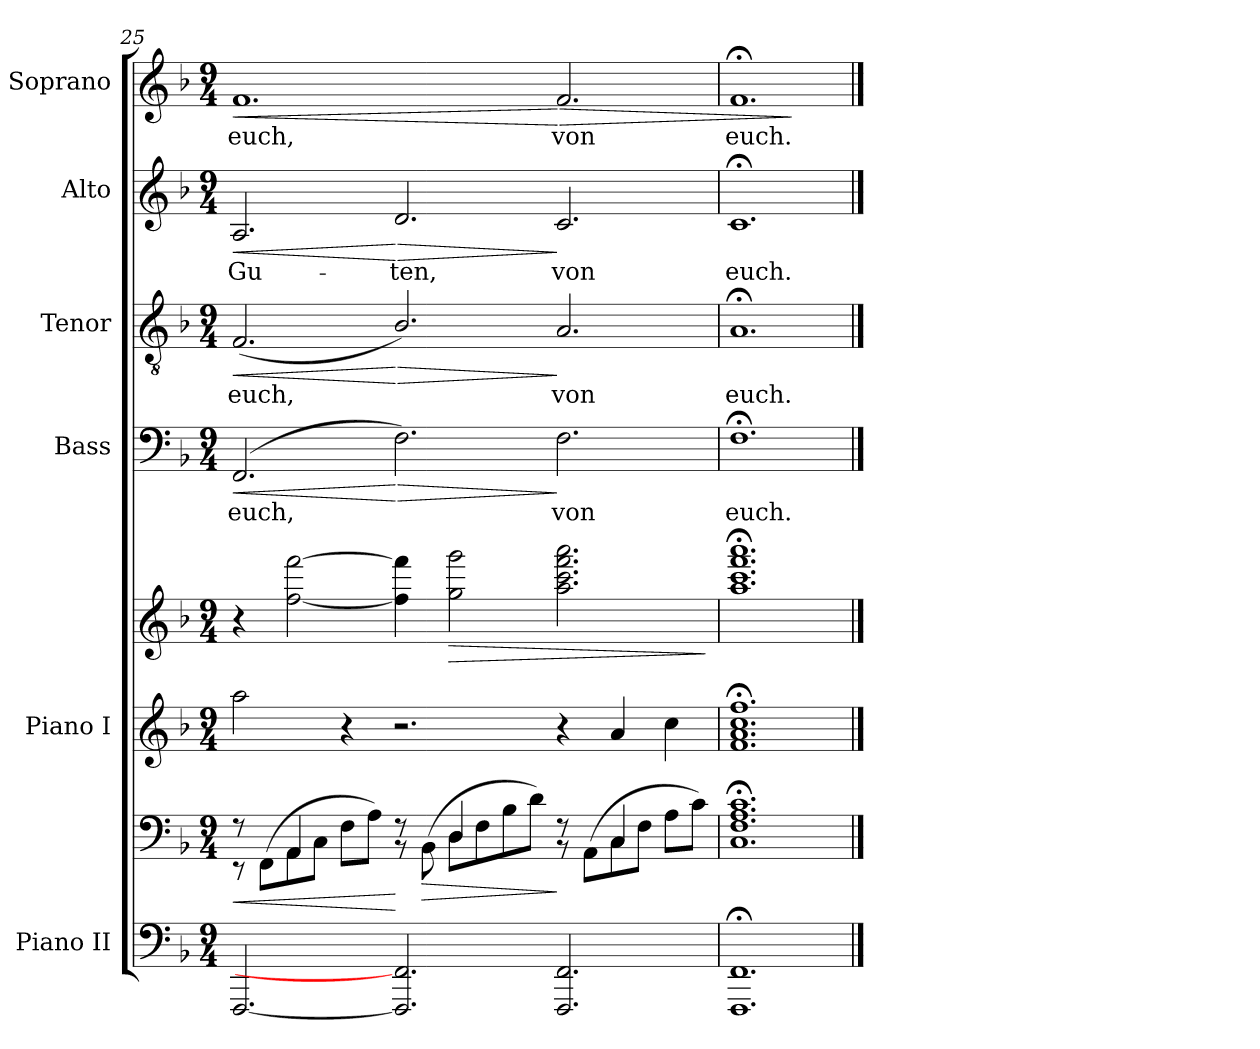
**kern	**kern	**dynam	**kern	**kern	**dynam	**kern	**text	**dynam	**kern	**text	**dynam	**kern	**text	**dynam	**kern	**text	**dynam
*part6	*part6	*part6	*part5	*part5	*part5	*part4	*part4	*part4	*part3	*part3	*part3	*part2	*part2	*part2	*part1	*part1	*part1
*staff8	*staff7	*staff7/8	*staff6	*staff5	*staff5/6	*staff4	*staff4	*staff4	*staff3	*staff3	*staff3	*staff2	*staff2	*staff2	*staff1	*staff1	*staff1
*I"Piano II	*	*	*I"Piano I	*	*	*I"Bass	*	*	*I"Tenor	*	*	*I"Alto	*	*	*I"Soprano	*	*
*I'II	*	*	*I'I	*	*	*I'B	*	*	*I'T	*	*	*I'A	*	*	*I'S	*	*
*clefF4	*clefF4	*	*clefG2	*clefG2	*	*clefF4	*	*	*clefGv2	*	*	*clefG2	*	*	*clefG2	*	*
*k[b-]	*k[b-]	*	*k[b-]	*k[b-]	*	*k[b-]	*	*	*k[b-]	*	*	*k[b-]	*	*	*k[b-]	*	*
*F:	*F:	*	*F:	*F:	*	*F:	*	*	*F:	*	*	*F:	*	*	*F:	*	*
*M9/4	*M9/4	*	*M9/4	*M9/4	*	*M9/4	*	*	*M9/4	*	*	*M9/4	*	*	*M9/4	*	*
=25	=25	=25	=25	=25	=25	=25	=25	=25	=25	=25	=25	=25	=25	=25	=25	=25	=25
*	*^	*	*	*	*	*	*	*	*	*	*	*	*	*	*	*	*
!	!	!	!LO:HP:b	!	!	!	!	!LO:LY:b	!LO:HP:b	!	!LO:LY:b	!LO:HP:b	!	!LO:LY:b	!LO:HP:b	!	!LO:LY:b	!LO:HP:b
[2.FFF	8r	8r	<	2aa	4r	.	(<2.FF	euch,	<	(<2.F	euch,	<	2.A	Gu-	<	1.f	euch,	<
.	8ryy	(>8FF\L	.	.	.	.	.	.	.	.	.	.	.	.	.	.	.	.
.	4AA/	8AA\	.	.	[2ff [2fff	.	.	.	.	.	.	.	.	.	.	.	.	.
.	.	8C\J	.	.	.	.	.	.	.	.	.	.	.	.	.	.	.	.
.	4ryy	8F\L	.	4r	.	.	.	.	.	.	.	.	.	.	.	.	.	.
.	.	8A\J)	.	.	.	.	.	.	.	.	.	.	.	.	.	.	.	.
!	!	!	!	!	!	!	!	!	!LO:HP:n=1:b	!	!	!LO:HP:n=1:b	!	!LO:LY:b	!LO:HP:n=1:b	!	!	!
2.FFF] 2.FF]	8r	8r	[	2.r	4ff] 4fff]	.	2.F)	.	[ >	2.B-/)	.	[ >	2.d	-ten,	[ >	.	.	.
!	!	!	!LO:HP:b	!	!	!	!	!	!	!	!	!	!	!	!	!	!	!
.	8ryy	(>8BB-\	>	.	.	.	.	.	.	.	.	.	.	.	.	.	.	.
!	!	!	!	!	!	!LO:HP:b	!	!	!	!	!	!	!	!	!	!	!	!
.	4D/	8D\L	.	.	2gg 2ggg	>	.	.	.	.	.	.	.	.	.	.	.	.
.	.	8F\	.	.	.	.	.	.	.	.	.	.	.	.	.	.	.	.
.	4ryy	8B-\	.	.	.	.	.	.	.	.	.	.	.	.	.	.	.	.
.	.	8d\J)	.	.	.	.	.	.	.	.	.	.	.	.	.	.	.	.
!	!	!	!	!	!	!	!	!LO:LY:b	!	!	!LO:LY:b	!	!	!LO:LY:b	!	!	!LO:LY:b	!LO:HP:n=1:b
2.FFF 2.FF	8r	8r	]	4r	2.aa 2.ccc 2.fff 2.aaa	.	2.F	von	]	2.A	von	]	2.c	von	]	2.f	von	[ >
.	8ryy	(>8AA\L	.	.	.	.	.	.	.	.	.	.	.	.	.	.	.	.
.	4C/	8C\	.	4a	.	.	.	.	.	.	.	.	.	.	.	.	.	.
.	.	8F\J	.	.	.	.	.	.	.	.	.	.	.	.	.	.	.	.
.	4ryy	8A\L	.	4cc	.	.	.	.	.	.	.	.	.	.	.	.	.	.
.	.	8c\J)	.	.	.	.	.	.	.	.	.	.	.	.	.	.	.	.
*	*v	*v	*	*	*	*	*	*	*	*	*	*	*	*	*	*	*	*
.	.	.	.	.	]	.	.	.	.	.	.	.	.	.	.	.	.
=26	=26	=26	=26	=26	=26	=26	=26	=26	=26	=26	=26	=26	=26	=26	=26	=26	=26
*	*^	*	*	*	*	*	*	*	*	*	*	*	*	*	*	*	*
!	!	!	!	!	!	!	!	!LO:LY:b	!	!	!LO:LY:b	!	!	!LO:LY:b	!	!	!LO:LY:b	!
1.FFF;< 1.FF;<	1.F/;< 1.A/;< 1.c/;<	1.C\	.	1.f;< 1.a;< 1.cc;< 1.ff;<	1.aa;< 1.ccc;< 1.fff;< 1.aaa;<	.	1.F;<	euch.	.	1.A;<	euch.	.	1.c;<	euch.	.	1.f;<	euch.	.
*	*v	*v	*	*	*	*	*	*	*	*	*	*	*	*	*	*	*	*
.	.	.	.	.	.	.	.	.	.	.	.	.	.	.	.	.	]
==	==	==	==	==	==	==	==	==	==	==	==	==	==	==	==	==	==
*-	*-	*-	*-	*-	*-	*-	*-	*-	*-	*-	*-	*-	*-	*-	*-	*-	*-
